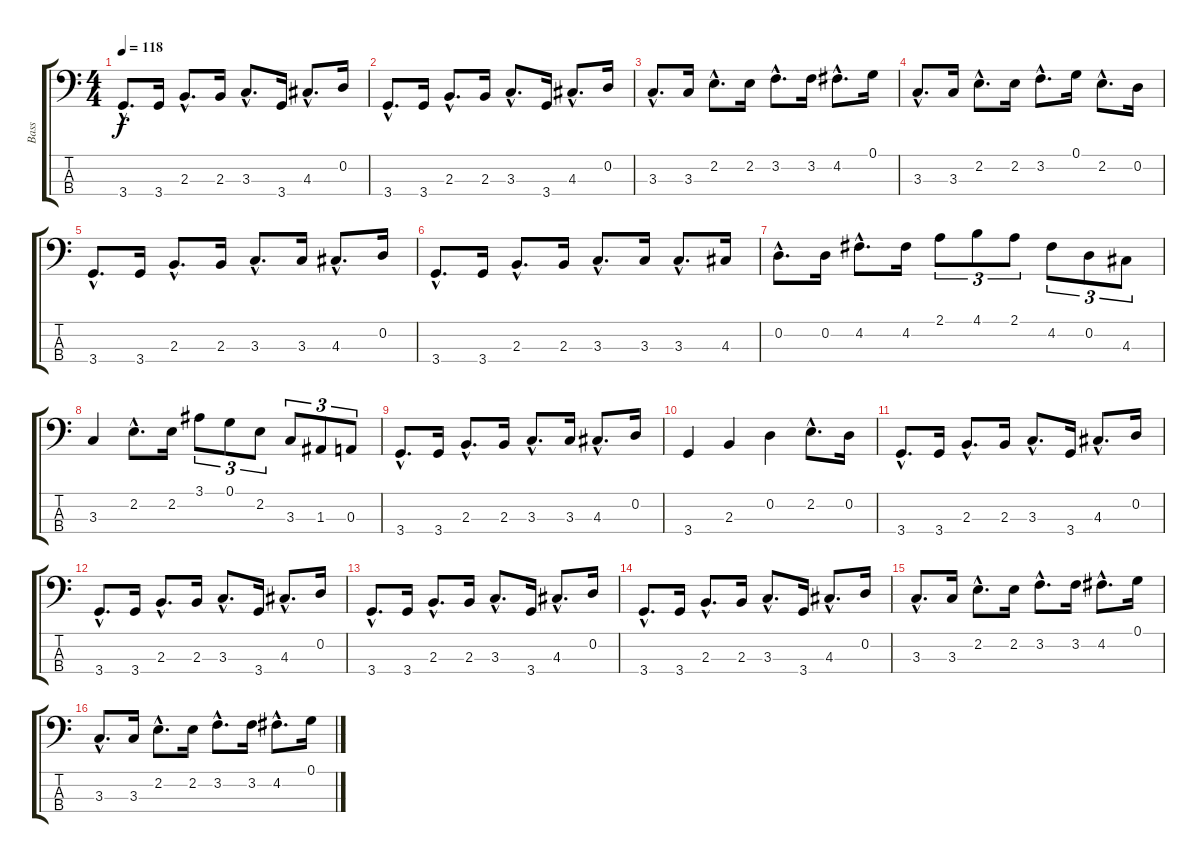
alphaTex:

\track ("Bass" "Bass") {instrument acousticbass}
\staff {score tabs}
\tuning (G2 D2 A1 E1) {hide}
\ts (4 4)
\tempo 118
\clef f4
\ks c
3.4{hac}.8{d dy f} 3.4.16 2.3{hac}.8{d} 2.3.16 3.3{hac}.8{d} 3.4.16 4.3{hac}.8{d} 0.2.16 |
3.4{hac}.8{d} 3.4.16 2.3{hac}.8{d} 2.3.16 3.3{hac}.8{d} 3.4.16 4.3{hac}.8{d} 0.2.16 |
3.3{hac}.8{d} 3.3.16 2.2{hac}.8{d} 2.2.16 3.2{hac}.8{d} 3.2.16 4.2{hac}.8{d} 0.1.16 |
3.3{hac}.8{d} 3.3.16 2.2{hac}.8{d} 2.2.16 3.2{hac}.8{d} 0.1.16 2.2{hac}.8{d} 0.2.16 |
3.4{hac}.8{d} 3.4.16 2.3{hac}.8{d} 2.3.16 3.3{hac}.8{d} 3.3.16 4.3{hac}.8{d} 0.2.16 |
3.4{hac}.8{d} 3.4.16 2.3{hac}.8{d} 2.3.16 3.3{hac}.8{d} 3.3.16 3.3{hac}.8{d} 4.3.16 |
0.2{hac}.8{d} 0.2.16 4.2{hac}.8{d} 4.2.16 2.1.8{tu (3 2)} 4.1.8{tu (3 2)} 2.1.8{tu (3 2)} 4.2.8{tu (3 2)} 0.2.8{tu (3 2)} 4.3.8{tu (3 2)} |
3.3.4 2.2{hac}.8{d} 2.2.16 3.1.8{tu (3 2)} 0.1.8{tu (3 2)} 2.2.8{tu (3 2)} 3.3.8{tu (3 2)} 1.3.8{tu (3 2)} 0.3.8{tu (3 2)} |
3.4{hac}.8{d} 3.4.16 2.3{hac}.8{d} 2.3.16 3.3{hac}.8{d} 3.3.16 4.3{hac}.8{d} 0.2.16 |
3.4.4 2.3.4 0.2.4 2.2{hac}.8{d} 0.2.16 |
3.4{hac}.8{d} 3.4.16 2.3{hac}.8{d} 2.3.16 3.3{hac}.8{d} 3.4.16 4.3{hac}.8{d} 0.2.16 |
3.4{hac}.8{d} 3.4.16 2.3{hac}.8{d} 2.3.16 3.3{hac}.8{d} 3.4.16 4.3{hac}.8{d} 0.2.16 |
3.4{hac}.8{d} 3.4.16 2.3{hac}.8{d} 2.3.16 3.3{hac}.8{d} 3.4.16 4.3{hac}.8{d} 0.2.16 |
3.4{hac}.8{d} 3.4.16 2.3{hac}.8{d} 2.3.16 3.3{hac}.8{d} 3.4.16 4.3{hac}.8{d} 0.2.16 |
3.3{hac}.8{d} 3.3.16 2.2{hac}.8{d} 2.2.16 3.2{hac}.8{d} 3.2.16 4.2{hac}.8{d} 0.1.16 |
3.3{hac}.8{d} 3.3.16 2.2{hac}.8{d} 2.2.16 3.2{hac}.8{d} 3.2.16 4.2{hac}.8{d} 0.1.16
